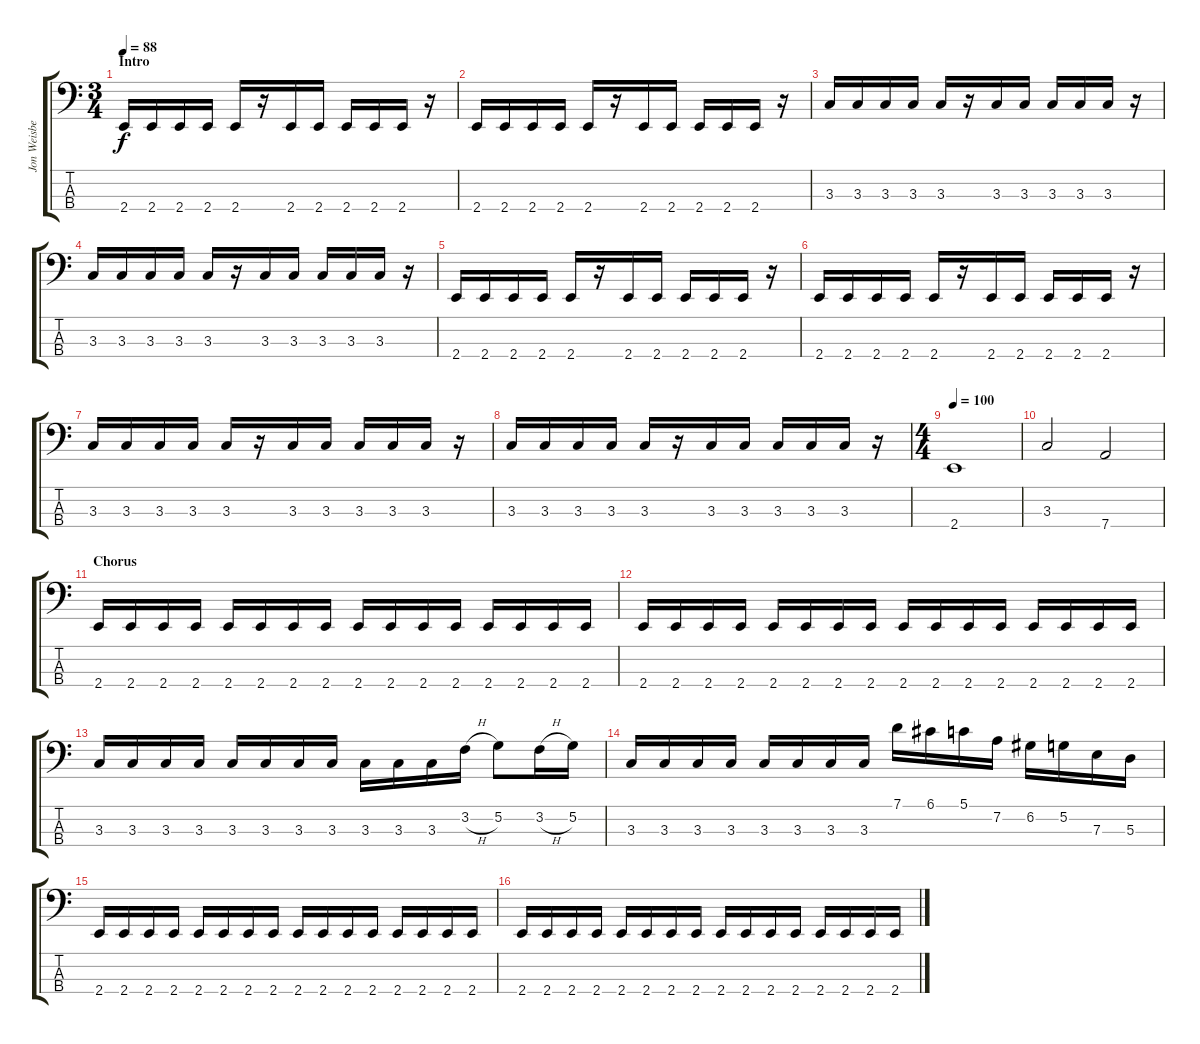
\track ("Jon Weisberg (Bass)" "Jon Weisbe") {instrument electricbassfinger}
\staff {score tabs}
\tuning (G2 D2 A1 D1) {hide}
\ts (3 4)
\section ("" "Intro")
\tempo 88
\clef f4
\ks c
2.4.16{dy f instrument electricbassfinger} 2.4.16 2.4.16 2.4.16 2.4.16 r.16 2.4.16 2.4.16 2.4.16 2.4.16 2.4.16 r.16 |
2.4.16 2.4.16 2.4.16 2.4.16 2.4.16 r.16 2.4.16 2.4.16 2.4.16 2.4.16 2.4.16 r.16 |
3.3.16 3.3.16 3.3.16 3.3.16 3.3.16 r.16 3.3.16 3.3.16 3.3.16 3.3.16 3.3.16 r.16 |
3.3.16 3.3.16 3.3.16 3.3.16 3.3.16 r.16 3.3.16 3.3.16 3.3.16 3.3.16 3.3.16 r.16 |
2.4.16 2.4.16 2.4.16 2.4.16 2.4.16 r.16 2.4.16 2.4.16 2.4.16 2.4.16 2.4.16 r.16 |
2.4.16 2.4.16 2.4.16 2.4.16 2.4.16 r.16 2.4.16 2.4.16 2.4.16 2.4.16 2.4.16 r.16 |
3.3.16 3.3.16 3.3.16 3.3.16 3.3.16 r.16 3.3.16 3.3.16 3.3.16 3.3.16 3.3.16 r.16 |
3.3.16 3.3.16 3.3.16 3.3.16 3.3.16 r.16 3.3.16 3.3.16 3.3.16 3.3.16 3.3.16 r.16 |
\ts (4 4)
\tempo 100
2.4.1 |
3.3.2 7.4.2 |
\section ("" "Chorus")
2.4.16 2.4.16 2.4.16 2.4.16 2.4.16 2.4.16 2.4.16 2.4.16 2.4.16 2.4.16 2.4.16 2.4.16 2.4.16 2.4.16 2.4.16 2.4.16 |
2.4.16 2.4.16 2.4.16 2.4.16 2.4.16 2.4.16 2.4.16 2.4.16 2.4.16 2.4.16 2.4.16 2.4.16 2.4.16 2.4.16 2.4.16 2.4.16 |
3.3.16 3.3.16 3.3.16 3.3.16 3.3.16 3.3.16 3.3.16 3.3.16 3.3.16 3.3.16 3.3.16 3.2{h}.16 5.2.8 3.2{h}.16 5.2.16 |
3.3.16 3.3.16 3.3.16 3.3.16 3.3.16 3.3.16 3.3.16 3.3.16 7.1.16 6.1.16 5.1.16 7.2.16 6.2.16 5.2.16 7.3.16 5.3.16 |
2.4.16 2.4.16 2.4.16 2.4.16 2.4.16 2.4.16 2.4.16 2.4.16 2.4.16 2.4.16 2.4.16 2.4.16 2.4.16 2.4.16 2.4.16 2.4.16 |
2.4.16 2.4.16 2.4.16 2.4.16 2.4.16 2.4.16 2.4.16 2.4.16 2.4.16 2.4.16 2.4.16 2.4.16 2.4.16 2.4.16 2.4.16 2.4.16
